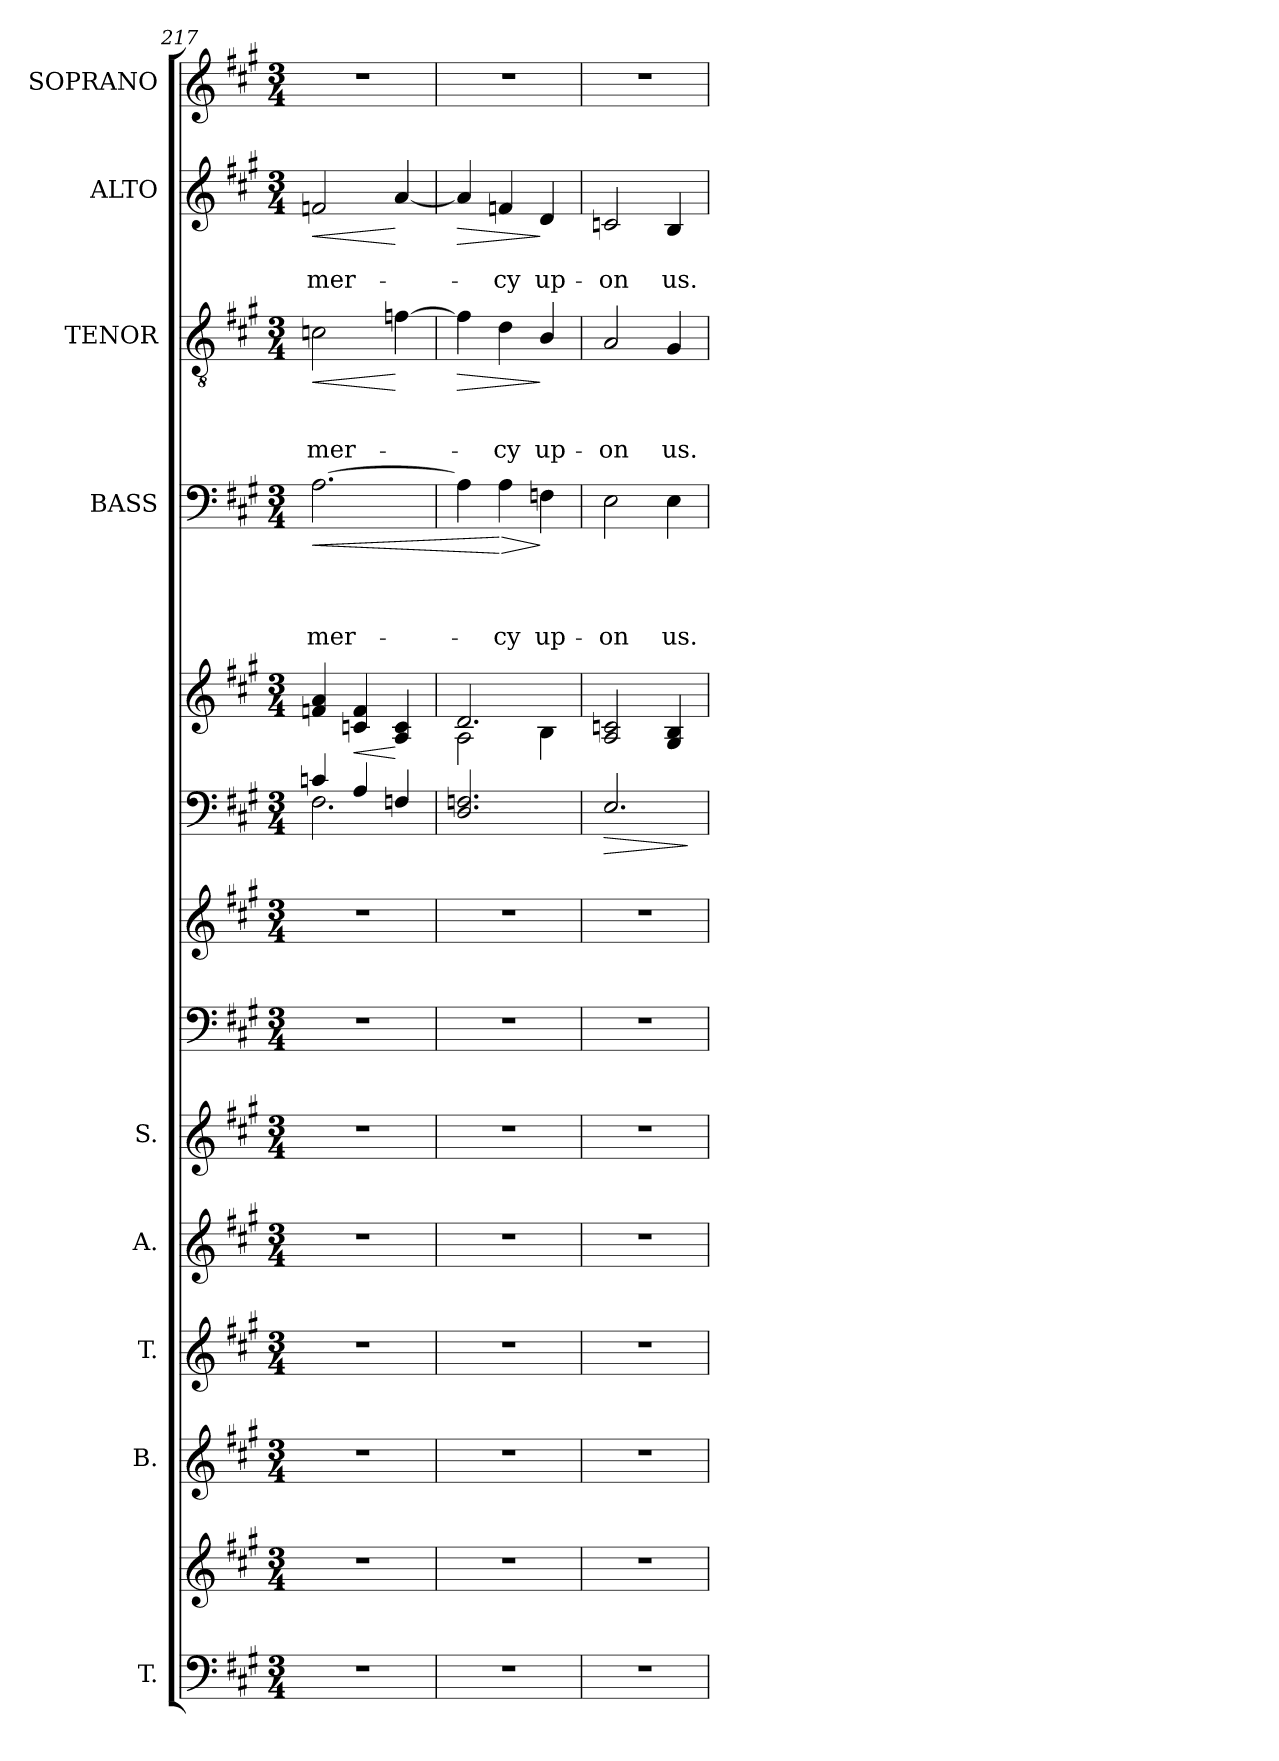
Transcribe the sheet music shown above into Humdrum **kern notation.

**kern	**kern	**kern	**kern	**kern	**kern	**kern	**kern	**kern	**dynam	**kern	**dynam	**kern	**text	**text	**text	**text	**dynam	**kern	**text	**text	**text	**dynam	**kern	**text	**text	**dynam	**kern
*part13	*part13	*part12	*part11	*part10	*part9	*part8	*part7	*part6	*part6	*part5	*part5	*part4	*part4	*part4	*part4	*part4	*part4	*part3	*part3	*part3	*part3	*part3	*part2	*part2	*part2	*part2	*part1
*staff14	*staff13	*staff12	*staff11	*staff10	*staff9	*staff8	*staff7	*staff6	*staff6	*staff5	*staff5	*staff4	*staff4	*staff4	*staff4	*staff4	*staff4	*staff3	*staff3	*staff3	*staff3	*staff3	*staff2	*staff2	*staff2	*staff2	*staff1
*I"T.	*	*I"B.	*I"T.	*I"A.	*I"S.	*	*	*	*	*	*	*I"BASS	*	*	*	*	*	*I"TENOR	*	*	*	*	*I"ALTO	*	*	*	*I"SOPRANO
*	*	*	*	*	*	*	*	*	*	*	*	*I'B.	*	*	*	*	*	*I'T.	*	*	*	*	*I'A.	*	*	*	*I'S.
*clefF4	*clefG2	*clefG2	*clefG2	*clefG2	*clefG2	*clefF4	*clefG2	*clefF4	*	*clefG2	*	*clefF4	*	*	*	*	*	*clefGv2	*	*	*	*	*clefG2	*	*	*	*clefG2
*k[f#c#g#]	*k[f#c#g#]	*k[f#c#g#]	*k[f#c#g#]	*k[f#c#g#]	*k[f#c#g#]	*k[f#c#g#]	*k[f#c#g#]	*k[f#c#g#]	*	*k[f#c#g#]	*	*k[f#c#g#]	*	*	*	*	*	*k[f#c#g#]	*	*	*	*	*k[f#c#g#]	*	*	*	*k[f#c#g#]
*A:	*A:	*A:	*A:	*A:	*A:	*A:	*A:	*A:	*	*A:	*	*A:	*	*	*	*	*	*A:	*	*	*	*	*A:	*	*	*	*A:
*M3/4	*M3/4	*M3/4	*M3/4	*M3/4	*M3/4	*M3/4	*M3/4	*M3/4	*	*M3/4	*	*M3/4	*	*	*	*	*	*M3/4	*	*	*	*	*M3/4	*	*	*	*M3/4
=217	=217	=217	=217	=217	=217	=217	=217	=217	=217	=217	=217	=217	=217	=217	=217	=217	=217	=217	=217	=217	=217	=217	=217	=217	=217	=217	=217
*	*	*	*	*	*	*	*	*^	*	*	*	*	*	*	*	*	*	*	*	*	*	*	*	*	*	*	*
!	!	!	!	!	!	!	!	!	!	!	!	!	!	!	!	!	!LO:LY:b	!LO:HP:b	!	!	!	!LO:LY:b	!LO:HP:b	!	!	!LO:LY:b	!LO:HP:b	!
2.r	2.r	2.r	2.r	2.r	2.r	2.r	2.r	2.F#\	4cn/	.	4fn/ 4a/	.	[>2.A\	.	.	.	mer-	<	2cn\	.	.	mer-	<	2fn/	.	mer-	<	2.r
!	!	!	!	!	!	!	!	!	!	!	!	!LO:HP:b	!	!	!	!	!	!	!	!	!	!	!	!	!	!	!	!
.	.	.	.	.	.	.	.	.	4A/	.	4cn/ 4f/	<	.	.	.	.	.	.	.	.	.	.	.	.	.	.	.	.
.	.	.	.	.	.	.	.	.	4Fn/	.	4A/ 4c/	[	.	.	.	.	.	.	[>4fn\	.	.	.	[	[>4a/	.	.	[	.
!!LO:PB:g=z
=218	=218	=218	=218	=218	=218	=218	=218	=218	=218	=218	=218	=218	=218	=218	=218	=218	=218	=218	=218	=218	=218	=218	=218	=218	=218	=218	=218	=218
*	*	*	*	*	*	*	*	*	*	*	*^	*	*	*	*	*	*	*	*	*	*	*	*	*	*	*	*	*
!	!	!	!	!	!	!	!	!	!	!	!	!	!	!	!	!	!	!	!	!	!	!	!	!LO:HP:b	!	!	!	!LO:HP:b	!
*	*	*	*	*	*	*	*	*v	*v	*	*	*	*	*	*	*	*	*	*	*	*	*	*	*	*	*	*	*	*
2.r	2.r	2.r	2.r	2.r	2.r	2.r	2.r	2.D/ 2.Fn/	.	2.d/	2A\	.	4A\]	.	.	.	.	.	4f\]	.	.	.	>	4a/]	.	.	>	2.r
!	!	!	!	!	!	!	!	!	!	!	!	!	!	!	!	!	!LO:LY:b	!LO:HP:n=1:b	!	!	!	!LO:LY:b	!	!	!	!LO:LY:b	!	!
.	.	.	.	.	.	.	.	.	.	.	.	.	4A\	.	.	.	-cy	[ >	4d\	.	.	-cy	.	4fn/	.	-cy	.	.
!	!	!	!	!	!	!	!	!	!	!	!	!	!	!	!	!	!LO:LY:b	!	!	!	!	!LO:LY:b	!	!	!	!LO:LY:b	!	!
.	.	.	.	.	.	.	.	.	.	.	4B\	.	4Fn\	.	.	.	up-	]	4B/	.	.	up-	]	4d/	.	up-	]	.
=219	=219	=219	=219	=219	=219	=219	=219	=219	=219	=219	=219	=219	=219	=219	=219	=219	=219	=219	=219	=219	=219	=219	=219	=219	=219	=219	=219	=219
!	!	!	!	!	!	!	!	!	!LO:HP:b	!	!	!	!	!	!	!	!LO:LY:b	!	!	!	!	!LO:LY:b	!	!	!	!LO:LY:b	!	!
*	*	*	*	*	*	*	*	*	*	*v	*v	*	*	*	*	*	*	*	*	*	*	*	*	*	*	*	*	*
2.r	2.r	2.r	2.r	2.r	2.r	2.r	2.r	2.E/	>	2A/ 2cn/	.	2E\	.	.	.	-on	.	2A/	.	.	-on	.	2cn/	.	-on	.	2.r
!	!	!	!	!	!	!	!	!	!	!	!	!	!	!	!	!LO:LY:b	!	!	!	!	!LO:LY:b	!	!	!	!LO:LY:b	!	!
.	.	.	.	.	.	.	.	.	.	4G#/ 4B/	.	4E\	.	.	.	us.	.	4G#/	.	.	us.	.	4B/	.	us.	.	.
.	.	.	.	.	.	.	.	.	]	.	.	.	.	.	.	.	.	.	.	.	.	.	.	.	.	.	.
=	=	=	=	=	=	=	=	=	=	=	=	=	=	=	=	=	=	=	=	=	=	=	=	=	=	=	=
*-	*-	*-	*-	*-	*-	*-	*-	*-	*-	*-	*-	*-	*-	*-	*-	*-	*-	*-	*-	*-	*-	*-	*-	*-	*-	*-	*-
